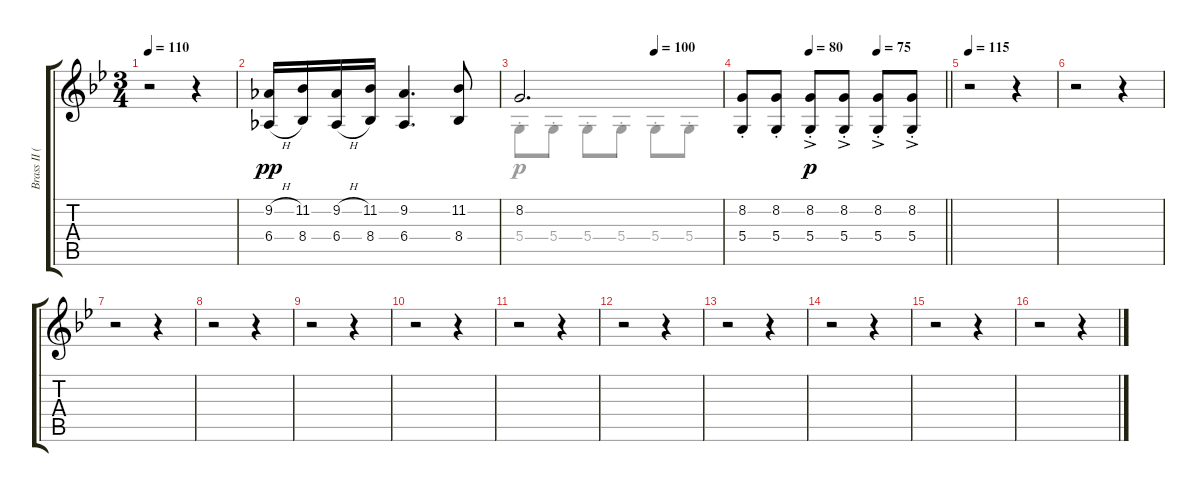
\track ("Brass II (Sax)" "Brass II (") {instrument tenorsax}
\staff {score tabs}
\tuning (E4 B3 G3 D3 A2 E2) {hide}
\voice
\ts (3 4)
\tempo 110
\clef g2
\ks bb
r.2{dy pp} r.4 |
(9.2{h} 6.4{h}).16 (11.2 8.4).16 (9.2{h} 6.4{h}).16 (11.2 8.4).16 (9.2 6.4).4{d} (11.2 8.4).8 |
\tempo (100 0.6666666666666666)
8.2.2{d} |
\tempo (80 0.3333333333333333)
\tempo (75 0.6666666666666666)
\barLineRight lightlight
(8.2{st} 5.4{st}).8 (8.2{st} 5.4{st}).8 (8.2{ac st} 5.4{ac st}).8{dy p} (8.2{ac st} 5.4{ac st}).8 (8.2{ac st} 5.4{ac st}).8 (8.2{ac st} 5.4{ac st}).8 |
\tempo 115
r.2 r.4 |
r.2 r.4 |
r.2 r.4 |
r.2 r.4 |
r.2 r.4 |
r.2 r.4 |
r.2 r.4 |
r.2 r.4 |
r.2 r.4 |
r.2 r.4 |
r.2 r.4 |
r.2 r.4
\voice
\clef g2
\ottava regular
\simile none
\ks bb
|
|
5.4{st}.8 5.4{st}.8 5.4{st}.8 5.4{st}.8 5.4{st}.8 5.4{st}.8 |
\barLineRight lightlight
|
|
|
|
|
|
|
|
|
|
|
|
